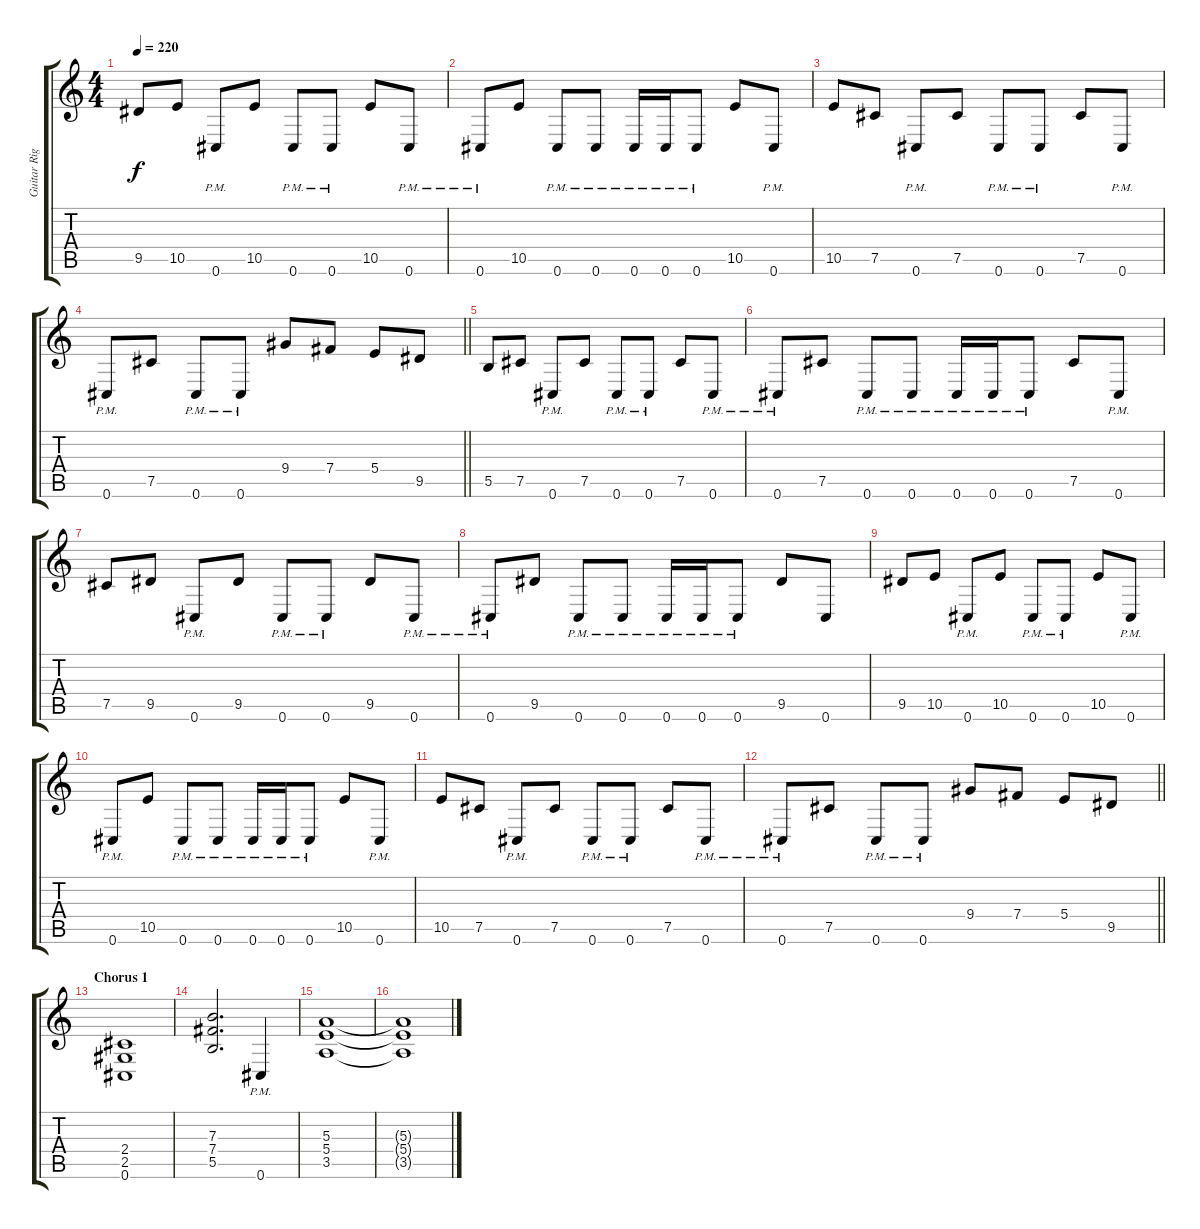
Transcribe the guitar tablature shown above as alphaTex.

\track ("Guitar Rigth" "Guitar Rig") {instrument distortionguitar}
\staff {score tabs}
\tuning (Db4 Ab3 E3 B2 Gb2 Db2) {hide}
\ts (4 4)
\tempo 220
\clef g2
\ks c
9.5.8{dy f} 10.5.8 0.6{pm}.8 10.5.8 0.6{pm}.8 0.6{pm}.8 10.5.8 0.6{pm}.8 |
0.6{pm}.8 10.5.8 0.6{pm}.8 0.6{pm}.8 0.6{pm}.16 0.6{pm}.16 0.6{pm}.8 10.5.8 0.6{pm}.8 |
10.5.8 7.5.8 0.6{pm}.8 7.5.8 0.6{pm}.8 0.6{pm}.8 7.5.8 0.6{pm}.8 |
\barLineRight lightlight
0.6{pm}.8 7.5.8 0.6{pm}.8 0.6{pm}.8 9.4.8 7.4.8 5.4.8 9.5.8 |
5.5.8 7.5.8 0.6{pm}.8 7.5.8 0.6{pm}.8 0.6{pm}.8 7.5.8 0.6{pm}.8 |
0.6{pm}.8 7.5.8 0.6{pm}.8 0.6{pm}.8 0.6{pm}.16 0.6{pm}.16 0.6{pm}.8 7.5.8 0.6{pm}.8 |
7.5.8 9.5.8 0.6{pm}.8 9.5.8 0.6{pm}.8 0.6{pm}.8 9.5.8 0.6{pm}.8 |
0.6{pm}.8 9.5.8 0.6{pm}.8 0.6{pm}.8 0.6{pm}.16 0.6{pm}.16 0.6{pm}.8 9.5.8 0.6.8 |
9.5.8 10.5.8 0.6{pm}.8 10.5.8 0.6{pm}.8 0.6{pm}.8 10.5.8 0.6{pm}.8 |
0.6{pm}.8 10.5.8 0.6{pm}.8 0.6{pm}.8 0.6{pm}.16 0.6{pm}.16 0.6{pm}.8 10.5.8 0.6{pm}.8 |
10.5.8 7.5.8 0.6{pm}.8 7.5.8 0.6{pm}.8 0.6{pm}.8 7.5.8 0.6{pm}.8 |
\barLineRight lightlight
0.6{pm}.8 7.5.8 0.6{pm}.8 0.6{pm}.8 9.4.8 7.4.8 5.4.8 9.5.8 |
\section ("" "Chorus 1")
(2.4 2.5 0.6).1 |
(7.3 7.4 5.5).2{d} 0.6{pm}.4 |
(5.3 5.4 3.5).1 |
(5.3{t} 5.4{t} 3.5{t}).1
